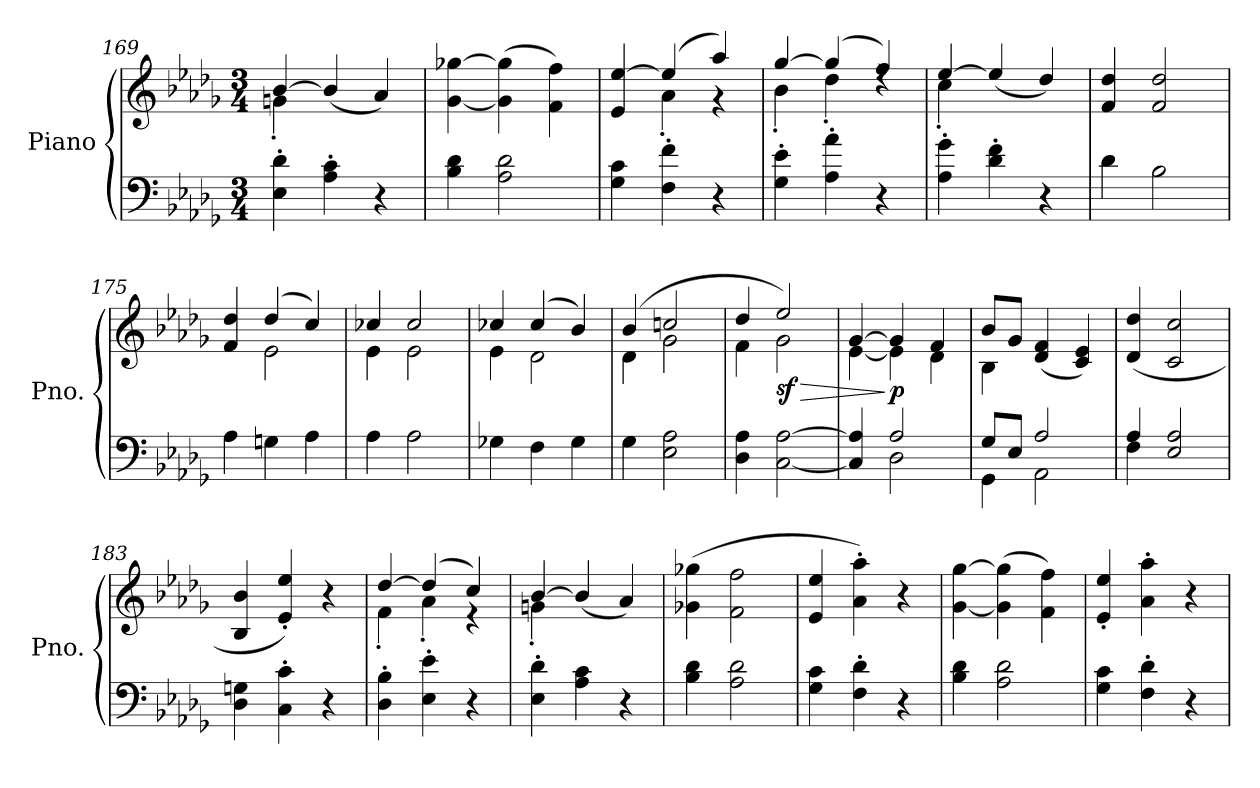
**kern	**kern	**dynam
*part1	*part1	*part1
*staff2	*staff1	*staff1/2
*I"Piano	*	*
*I'Pno.	*	*
*clefF4	*clefG2	*
*k[b-e-a-d-g-]	*k[b-e-a-d-g-]	*
*M3/4	*M3/4	*
=169	=169	=169
*	*^	*
4E-\' 4d-\'	[4b-/	4gn'\	.
4A-\' 4c\'	(4b-/]	2ryy	.
4r	4a-/)	.	.
*	*v	*v	*
=170	=170	=170
4B-\ 4d-\	[4g-\ [4gg-X\	.
2A-\ 2d-\	(4g-\] 4gg-\]	.
.	4f\ 4ff\)	.
=171	=171	=171
*	*^	*
4G-\ 4c\	4e-/ [4ee-/	4ryy	.
4F\' 4f\'	(4ee-/]	4a-'\	.
4r	4aa-/)	4r	.
=172	=172	=172	=172
4G-\' 4e-\'	[4gg-/	4b-'\	.
4A-\' 4a-\'	(4gg-/]	4dd-'\	.
4r	4ff/)	4rdd	.
!!LO:LB:g=z	!!
=173	=173	=173	=173
4A-\' 4g-\'	[4ee-/	4cc'\	.
4d-\' 4f\'	(4ee-/]	2ryy	.
4r	4dd-/)	.	.
*	*v	*v	*
=174	=174	=174
4d-\	4f/ 4dd-/	.
2B-\	2f/ 2dd-/	.
=175	=175	=175
*	*^	*
4A-\	4f/ 4dd-/	4ryy	.
4Gn\	(4dd-/	2e-\	.
4A-\	4cc/)	.	.
=176	=176	=176	=176
4A-\	4cc-X/	4e-\	.
2A-\	2cc-/	2e-\	.
=177	=177	=177	=177
4G-X\	4cc-X/	4e-\	.
4F\	(4cc-/	2d-\	.
4G-\	4b-/)	.	.
=178	=178	=178	=178
4G-\	(4b-/	4d-\	.
!	!	!	!LO:DY:b
2E-\ 2A-\	2ccn/	2g-\	other-dynamics
=179	=179	=179	=179
4D-\ 4A-\	4dd-/	4f\	.
!	!	!	!LO:HP:b
!	!	!	!LO:DY:n=1:b
[2C\ [2A-\	2ee-/)	2g-\	> sf
=180	=180	=180	=180
*^	*	*	*
4C/] 4A-/]	4ryy	[4g-/	[4e-\	.
!	!	!	!	!LO:DY:n=1:b
2A-/	2D-\	4g-/]	4e-\]	] p
.	.	4f/	4d-\	.
=181	=181	=181	=181	=181
8G-/L	4GG-\	8b-/L	4B-\	.
8E-/J	.	8g-/J	.	.
2A-/	2AA-\	(4d-/ 4f/	2ryy	.
.	.	4c/ 4e-/)	.	.
*	*	*v	*v	*
=182	=182	=182	=182
4A-/	4F\	(4d-/ 4dd-/	.
2E-/ 2A-/	2ryy	2c/ 2cc/	.
*v	*v	*	*
!!LO:PB:g=z
=183	=183	=183
4D-\ 4Gn\	4B-/ 4b-/	.
4C\' 4c\'	4e-/' 4ee-/')	.
4r	4r	.
=184	=184	=184
*	*^	*
4D-\' 4B-\'	[4dd-/	4f'\	.
4E-\' 4e-\'	(4dd-/]	4a-'\	.
4r	4cc/)	4r	.
=185	=185	=185	=185
4E-\' 4d-\'	[4b-/	4gn'\	.
4A-\ 4c\	(4b-/]	2ryy	.
4r	4a-/)	.	.
*	*v	*v	*
=186	=186	=186
4B-\ 4d-\	(4g-X\ 4gg-X\	.
2A-\ 2d-\	2f\ 2ff\	.
=187	=187	=187
4G-\ 4c\	4e-/ 4ee-/	.
4F\' 4d-\'	4a-\' 4aa-\')	.
4r	4r	.
=188	=188	=188
4B-\ 4d-\	[4g-\ [4gg-\	.
2A-\ 2d-\	(4g-\] 4gg-\]	.
.	4f\ 4ff\)	.
=189	=189	=189
4G-\ 4c\	4e-/' 4ee-/'	.
4F\' 4d-\'	4a-\' 4aa-\'	.
4r	4r	.
=	=	=
*-	*-	*-
